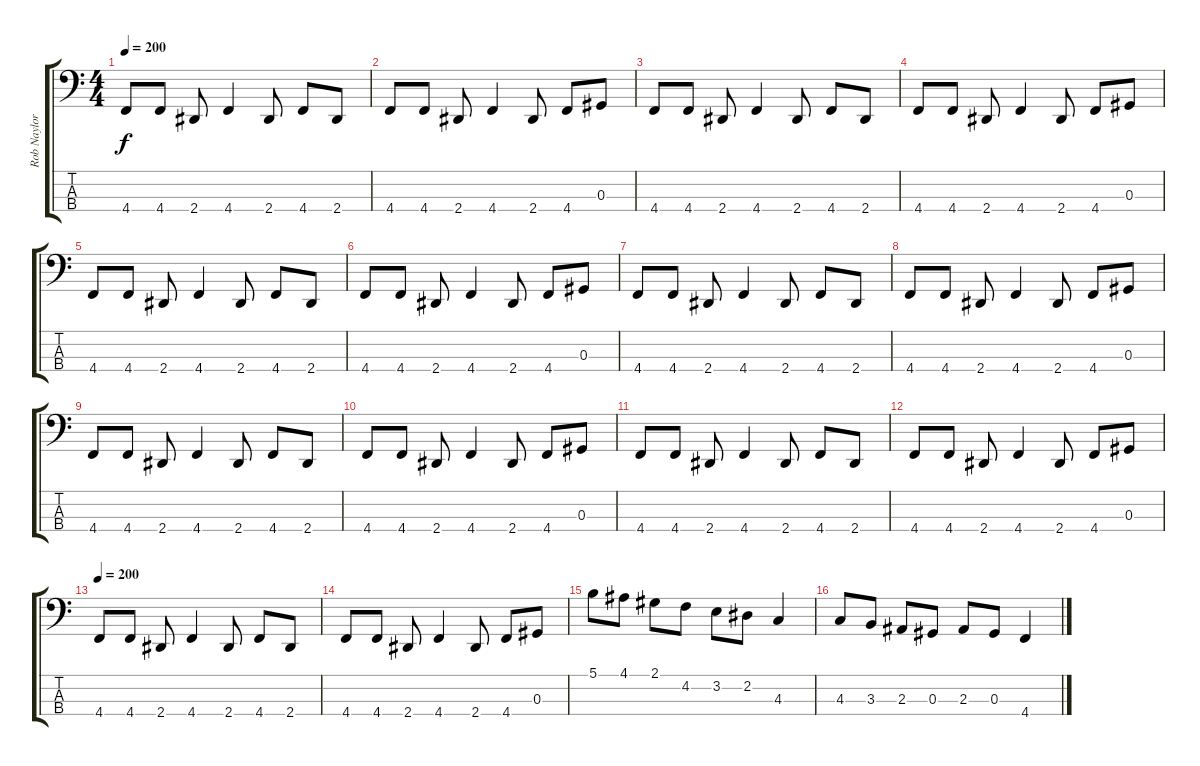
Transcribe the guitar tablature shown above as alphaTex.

\track ("Rob Naylor" "Rob Naylor") {instrument electricbasspick}
\staff {score tabs}
\tuning (Gb2 Db2 Ab1 Db1) {hide}
\ts (4 4)
\tempo 200
\clef f4
\ks c
4.4.8{dy f} 4.4.8 2.4.8 4.4.4 2.4.8 4.4.8 2.4.8 |
4.4.8 4.4.8 2.4.8 4.4.4 2.4.8 4.4.8 0.3.8 |
4.4.8 4.4.8 2.4.8 4.4.4 2.4.8 4.4.8 2.4.8 |
4.4.8 4.4.8 2.4.8 4.4.4 2.4.8 4.4.8 0.3.8 |
4.4.8 4.4.8 2.4.8 4.4.4 2.4.8 4.4.8 2.4.8 |
4.4.8 4.4.8 2.4.8 4.4.4 2.4.8 4.4.8 0.3.8 |
4.4.8 4.4.8 2.4.8 4.4.4 2.4.8 4.4.8 2.4.8 |
4.4.8 4.4.8 2.4.8 4.4.4 2.4.8 4.4.8 0.3.8 |
4.4.8 4.4.8 2.4.8 4.4.4 2.4.8 4.4.8 2.4.8 |
4.4.8 4.4.8 2.4.8 4.4.4 2.4.8 4.4.8 0.3.8 |
4.4.8 4.4.8 2.4.8 4.4.4 2.4.8 4.4.8 2.4.8 |
4.4.8 4.4.8 2.4.8 4.4.4 2.4.8 4.4.8 0.3.8 |
\tempo 200
4.4.8 4.4.8 2.4.8 4.4.4 2.4.8 4.4.8 2.4.8 |
4.4.8 4.4.8 2.4.8 4.4.4 2.4.8 4.4.8 0.3.8 |
5.1.8 4.1.8 2.1.8 4.2.8 3.2.8 2.2.8 4.3.4 |
4.3.8 3.3.8 2.3.8 0.3.8 2.3.8 0.3.8 4.4.4
